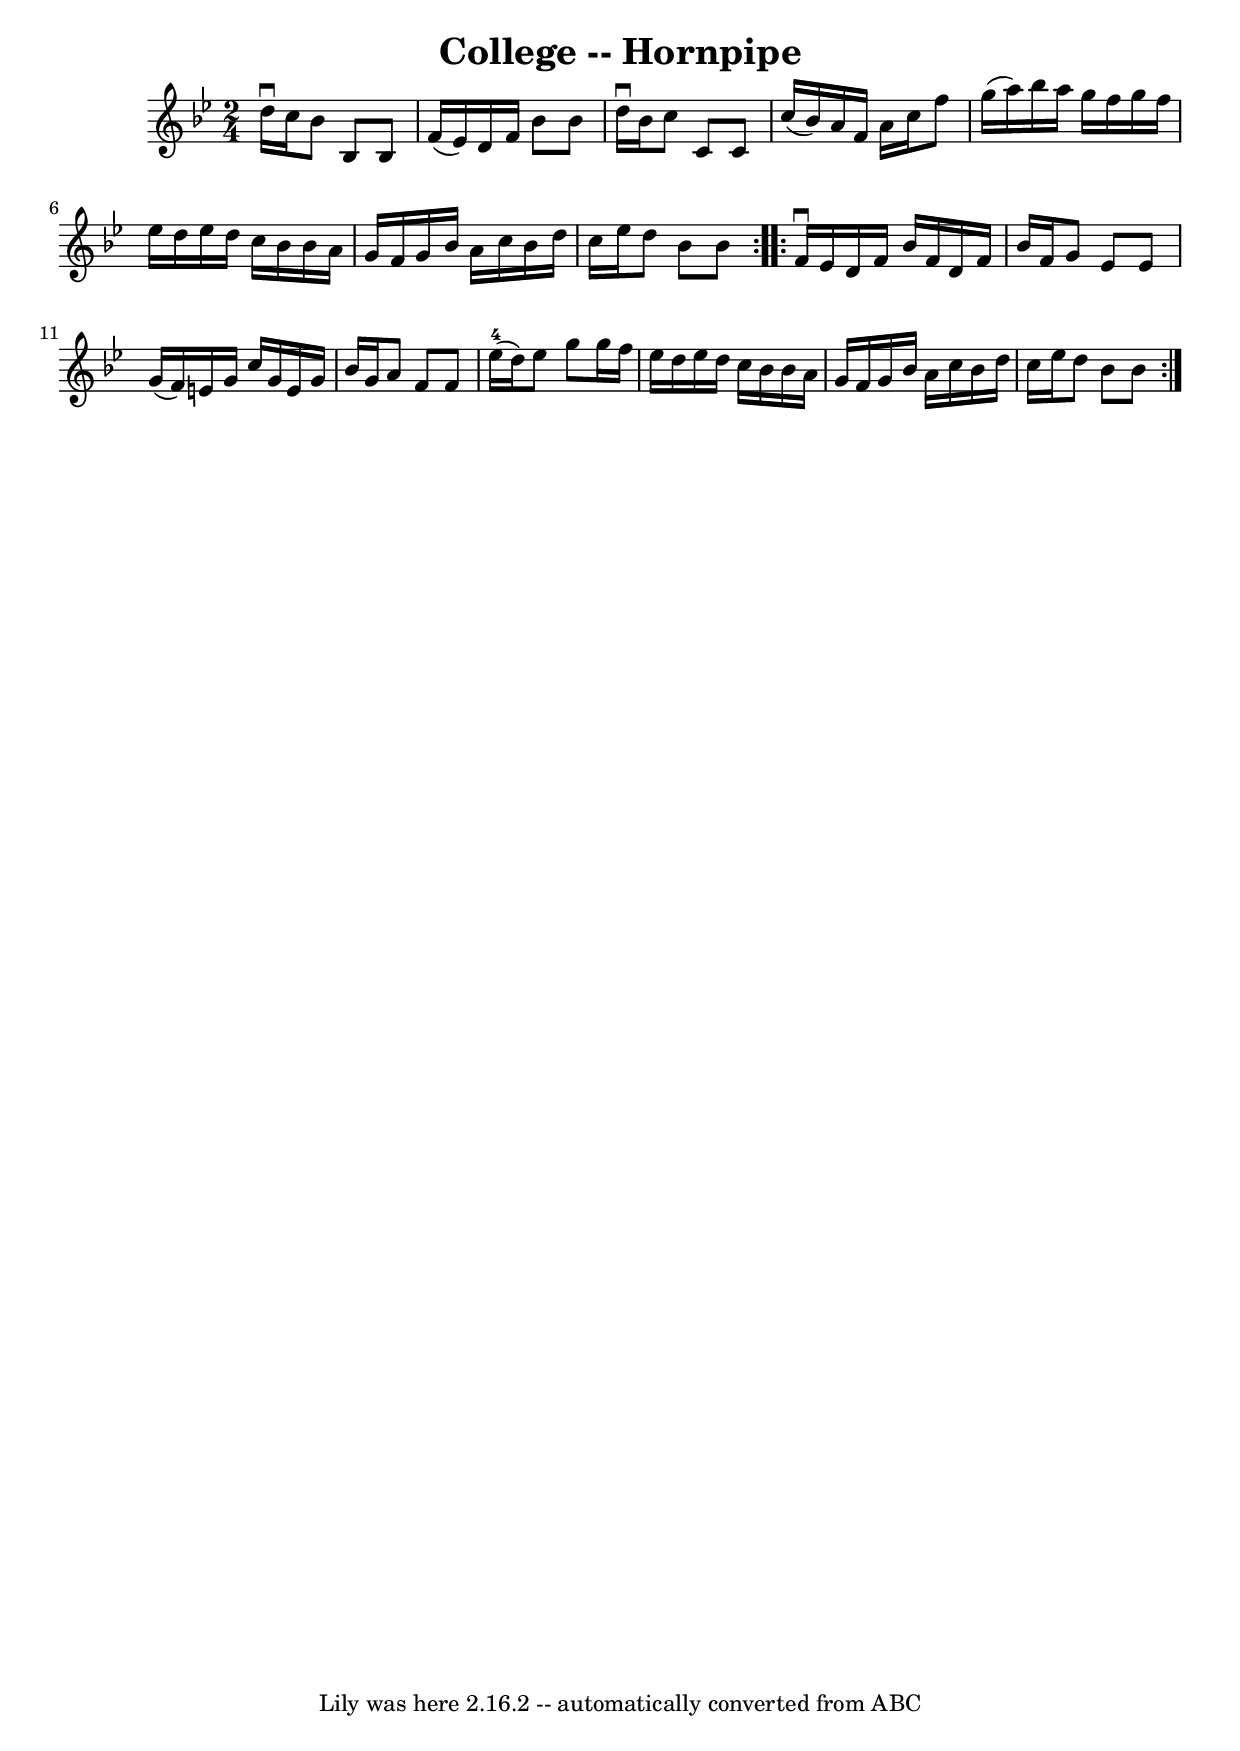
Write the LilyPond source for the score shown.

\version "2.16.2"
\include "Mammoth.ily"
\header {
  %% book = "Cole's 1000 Fiddle Tunes"
  crossRefNumber = "1"
  footnotes = ""
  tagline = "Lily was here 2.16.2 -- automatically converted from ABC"
  title = "College -- Hornpipe"

}
voicedefault =  {



  \repeat volta 2 {

    \time 2/4 
    \key bes \major d''16^\downbow c''16  |
    bes'8 bes8   
    bes8 f'16 (ees'16) |
    d'16 f'16 bes'8 bes'8 d''16 
    ^\downbow bes'16  |
    c''8 c'8 c'8 c''16 (bes'16) 
    |
    a'16 f'16 a'16 c''16 f''8 g''16 (a''16) 
    |
    bes''16 a''16 g''16 f''16 g''16 f''16 ees''16    
    d''16  |
    ees''16 d''16 c''16 bes'16 bes'16 a'16 g'16 
    f'16  |
    g'16 bes'16 a'16 c''16 bes'16 d''16 c''16 
    ees''16  |
    d''8 bes'8 bes'8  
  }     
  \repeat volta 2 {
    f'16 
    ^\downbow ees'16  |
    d'16 f'16 bes'16 f'16 d'16 f'16   
    bes'16 f'16  |
    g'8 ees'8 ees'8 g'16 (f'16) |
    
    e'16 g'16 c''16 g'16 e'16 g'16 bes'16 g'16  |
    
    a'8 f'8 f'8 ees''16-4(d''16) |
    ees''8 g''8    
    g''16 f''16 ees''16 d''16  |
    ees''16 d''16 c''16    
    bes'16 bes'16 a'16 g'16 f'16  |
    g'16 bes'16 a'16    
    c''16 bes'16 d''16 c''16 ees''16  |
    d''8 bes'8 bes'8 
    
  }   

}

\score{
  <<

    \context Staff="default"
    {
      \voicedefault 
      
    }

  >>
  \layout {
    
  }
  \midi {
  }

}
